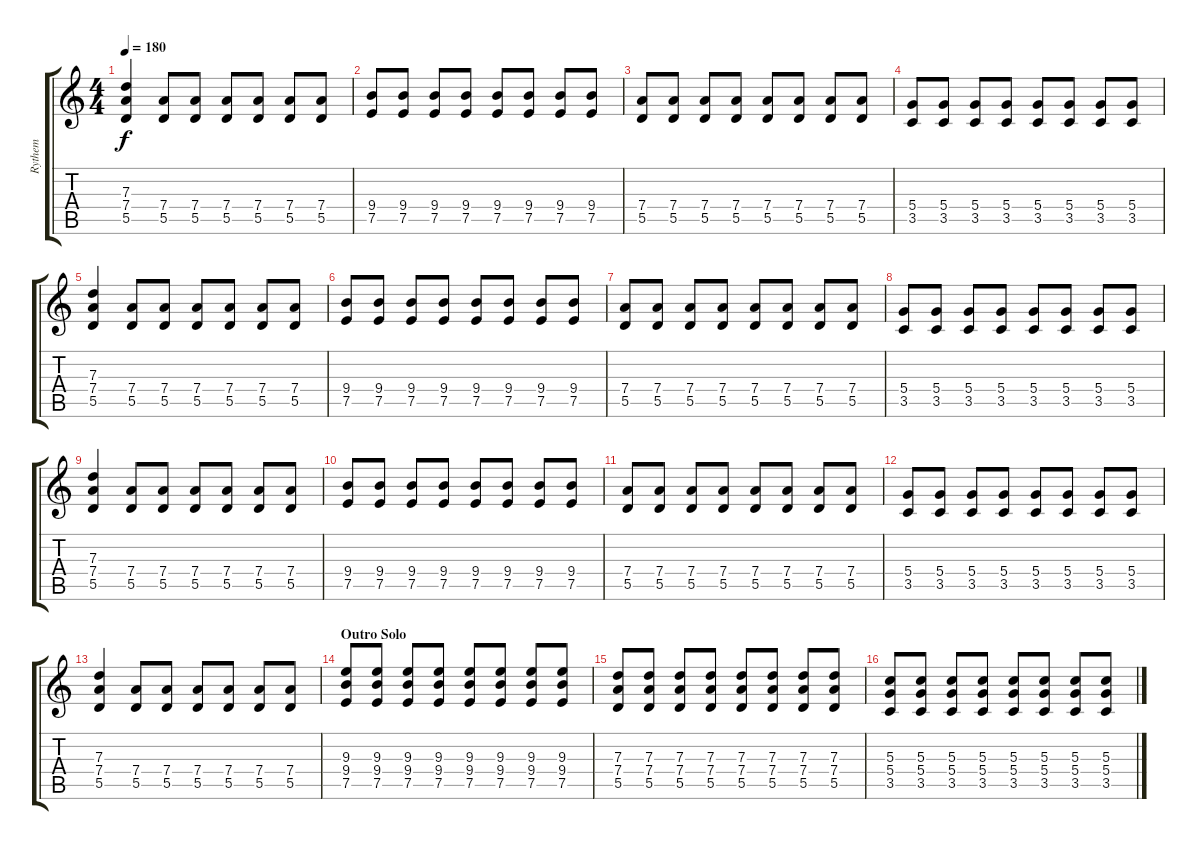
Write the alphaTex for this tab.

\track ("Rythem" "Rythem") {instrument overdrivenguitar}
\staff {score tabs}
\tuning (E4 B3 G3 D3 A2 E2) {hide}
\ts (4 4)
\tempo 180
\clef g2
\ks c
(7.3 7.4 5.5).4{dy f} (7.4 5.5).8 (7.4 5.5).8 (7.4 5.5).8 (7.4 5.5).8 (7.4 5.5).8 (7.4 5.5).8 |
(9.4 7.5).8 (9.4 7.5).8 (9.4 7.5).8 (9.4 7.5).8 (9.4 7.5).8 (9.4 7.5).8 (9.4 7.5).8 (9.4 7.5).8 |
(7.4 5.5).8 (7.4 5.5).8 (7.4 5.5).8 (7.4 5.5).8 (7.4 5.5).8 (7.4 5.5).8 (7.4 5.5).8 (7.4 5.5).8 |
(5.4 3.5).8 (5.4 3.5).8 (5.4 3.5).8 (5.4 3.5).8 (5.4 3.5).8 (5.4 3.5).8 (5.4 3.5).8 (5.4 3.5).8 |
(7.3 7.4 5.5).4 (7.4 5.5).8 (7.4 5.5).8 (7.4 5.5).8 (7.4 5.5).8 (7.4 5.5).8 (7.4 5.5).8 |
(9.4 7.5).8 (9.4 7.5).8 (9.4 7.5).8 (9.4 7.5).8 (9.4 7.5).8 (9.4 7.5).8 (9.4 7.5).8 (9.4 7.5).8 |
(7.4 5.5).8 (7.4 5.5).8 (7.4 5.5).8 (7.4 5.5).8 (7.4 5.5).8 (7.4 5.5).8 (7.4 5.5).8 (7.4 5.5).8 |
(5.4 3.5).8 (5.4 3.5).8 (5.4 3.5).8 (5.4 3.5).8 (5.4 3.5).8 (5.4 3.5).8 (5.4 3.5).8 (5.4 3.5).8 |
(7.3 7.4 5.5).4 (7.4 5.5).8 (7.4 5.5).8 (7.4 5.5).8 (7.4 5.5).8 (7.4 5.5).8 (7.4 5.5).8 |
(9.4 7.5).8 (9.4 7.5).8 (9.4 7.5).8 (9.4 7.5).8 (9.4 7.5).8 (9.4 7.5).8 (9.4 7.5).8 (9.4 7.5).8 |
(7.4 5.5).8 (7.4 5.5).8 (7.4 5.5).8 (7.4 5.5).8 (7.4 5.5).8 (7.4 5.5).8 (7.4 5.5).8 (7.4 5.5).8 |
(5.4 3.5).8 (5.4 3.5).8 (5.4 3.5).8 (5.4 3.5).8 (5.4 3.5).8 (5.4 3.5).8 (5.4 3.5).8 (5.4 3.5).8 |
(7.3 7.4 5.5).4 (7.4 5.5).8 (7.4 5.5).8 (7.4 5.5).8 (7.4 5.5).8 (7.4 5.5).8 (7.4 5.5).8 |
\section ("" "Outro Solo")
(9.3 9.4 7.5).8 (9.3 9.4 7.5).8 (9.3 9.4 7.5).8 (9.3 9.4 7.5).8 (9.3 9.4 7.5).8 (9.3 9.4 7.5).8 (9.3 9.4 7.5).8 (9.3 9.4 7.5).8 |
(7.3 7.4 5.5).8 (7.3 7.4 5.5).8 (7.3 7.4 5.5).8 (7.3 7.4 5.5).8 (7.3 7.4 5.5).8 (7.3 7.4 5.5).8 (7.3 7.4 5.5).8 (7.3 7.4 5.5).8 |
(5.3 5.4 3.5).8 (5.3 5.4 3.5).8 (5.3 5.4 3.5).8 (5.3 5.4 3.5).8 (5.3 5.4 3.5).8 (5.3 5.4 3.5).8 (5.3 5.4 3.5).8 (5.3 5.4 3.5).8
